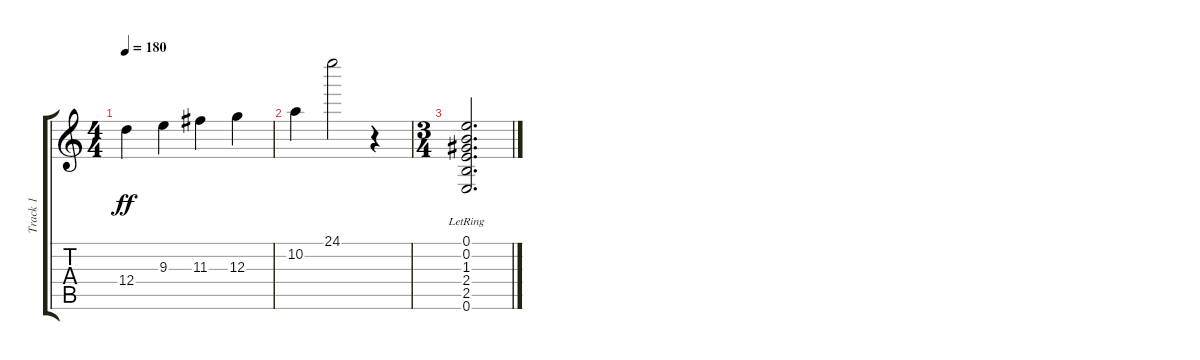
\track ("Track 1" "Track 1") {instrument distortionguitar}
\staff {score tabs}
\tuning (E4 B3 G3 D3 A2 E2) {hide}
\ts (4 4)
\tempo 180
\clef g2
\ks c
12.4.4{dy ff} 9.3.4 11.3.4 12.3.4 |
10.2.4 24.1.2 r.4 |
\ts (3 4)
(0.1{lr} 0.2 1.3 2.4 2.5 0.6).2{d}
